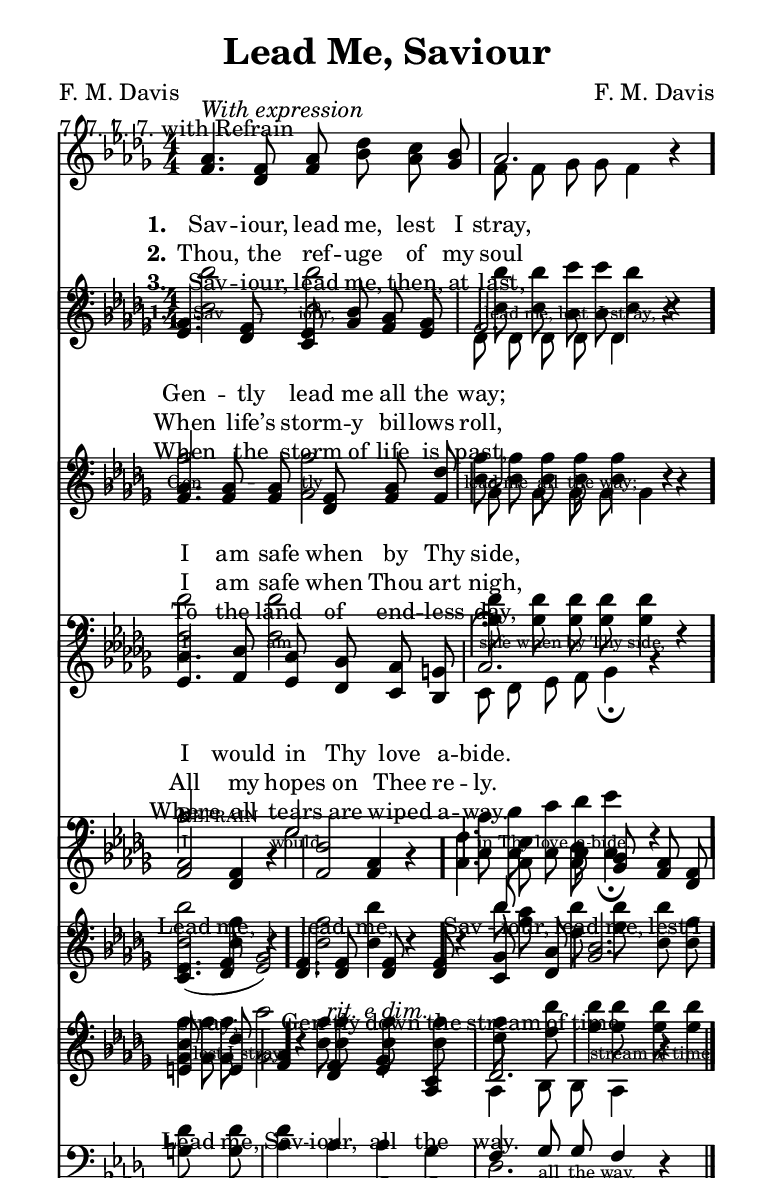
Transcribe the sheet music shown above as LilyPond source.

\include "common/global.ily"
\paper {
  \include "common/paper.ily"
  % expect two warnings about pages out of bounds
#(ly:expect-warning "number of pages is out of bounds")
#(ly:expect-warning "number of pages is out of bounds")
page-count = 1
system-system-spacing.padding = 0
system-system-spacing.basic-distance = 0

}

\header{
  hymnnumber = "234"
  title = "Lead Me, Saviour"
  tunename = ""
  meter = "7. 7. 7. 7. with Refrain"
  poet = "F. M. Davis"
  composer = "F. M. Davis"
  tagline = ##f
}

ta = { \tempo 4=80 }
tb = { \tempo 4=40 }

global = {
  \include "common/overrides.ily"
  \override Staff.TimeSignature.style = #'numbered
  \time 4/4
  \override Score.MetronomeMark.transparent = ##t % hide all fermata changes too
  \ta
  \key des \major
  \autoBeamOff
}

notesSoprano = {
\global
\relative c'' {

  aes4.^\markup{\italic { With expression } } f8 aes8 des c bes | aes2. r4 |
  ges4. f8 ees bes' aes ges | f2. r4 |
  aes4. aes8 aes f aes des | bes2. r4 |
  c4. des8 c bes aes g | aes2.\fermata r4 |

  << s^\markup { \small \caps "Refrain" }
  { aes2 f4 r | des'2 aes4 r } >>
  f'4. ees8 des bes aes f | ees4.( f8 ges2) |
  f4. f8 f f ges aes | bes2.
  c8 des | aes4 f^\markup{\italic{rit. e dim.}} ges c, | des2. r4 |

  \bar "|."

}
}

notesAlto = {
\global
\relative e' {

  f4. des8 f bes aes ges | f8 f ges ges f4 r4 |
  ees4. des8 c ges' f ees | des des des des des4 r4 |
  f4. f8 f des f f | ges8 ges ges ges ges4 r4 |
  ees4. f8 ees des c bes | c des ees f \tb ges4\fermata \ta r4 |

  f2 des4 r | f2 f4 r |
  aes4. aes8 aes ges f des | c4.( des8 ees2) |
  des4. des8 des des c des | ges2.
  e8 e | f4 des ees aes, | aes4 bes8 bes aes4 r4 |

}
}

notesTenor = {
\global
\relative a {

  des2 des | des8 des ees ees des4 r |
  aes2 aes | aes8 aes aes aes aes4 r |
  des2 des | des8 des des des des4 r |
  aes2 ees | aes8 bes c des ees4 r |

  des2 aes4 r | aes2 des4 r |
  r4 des8 c des des des aes | aes4 aes8 aes c2 |
  r4 aes8 aes aes aes aes des | des4 des8 des des4
  des8 des | des4 aes aes ges | f4 ges8 ges f4 r |

}
}

notesBass = {
\global
\relative f {

  des2 des | des8 des c c des4 r |
  aes'2 aes, | des8 des des des des4 r |
  des2 des | ges8 ges ges ges ges4 r |
  aes2 ees | aes,8 aes aes aes aes4_\fermata r4 |

  des2 des4 r | des2 des4 r |
  r4 des'8 aes f ges des des | aes4 aes8 aes aes2 |
  r4 des8 des des des ees f | ges4 ges8 ges ges4
  g8 g | aes4 aes aes, aes | des2. r4 |

}
}

Refrain = \lyricmode {

Lead me, lead me, \bar "."
Sav -- iour, lead me, lest I stray; __ \bar "."
Gen -- tly down the stream of time \bar "."
Lead me, Sav -- iour, all the way. \bar "."

}

wordsA = \lyricmode {
\set stanza = "1."

Sav -- iour, lead me, lest I stray, \bar "."
Gen -- tly lead me all the way; \bar "."
I am safe when by Thy side, \bar "."
I would in Thy love a -- bide. \bar "."

}

wordsB = \lyricmode {
\set stanza = "2."

Thou, the ref -- uge of my soul
When life’s storm -- y bil -- lows roll,
I am safe when Thou art nigh,
All my hopes on Thee re -- ly.

\Refrain

}

wordsC = \lyricmode {
\set stanza = "3."

Sav -- iour, lead me, then, at last,
When the storm of life is past,
To the land of end -- less day,
Where all tears are wiped a -- way.

}

underWords = \lyricmode {
\override LyricText.font-size = #-2
\override LyricHyphen.thickness = #0.7
\set stanza = \markup { \small "1." }

Sav -- iour, lead me, lest I stray,
Gen -- tly lead me all the way;
I am safe when by Thy side,
I would in Thy love a -- bide.

\repeat unfold 11 \skip 4
lest I stray;
\repeat unfold 7 \skip 4
stream of time,
\repeat unfold 7 \skip 4
all the way.

}

\score {
  \context ChoirStaff <<
    \context Staff = upper <<
      \set Staff.autoBeaming = ##f
      \set ChoirStaff.systemStartDelimiter = #'SystemStartBar
      \set ChoirStaff.printPartCombineTexts = ##f
      \partcombine #'(2 . 11) \notesSoprano \notesAlto
      \context NullVoice = sopranos { \voiceOne << \notesSoprano >> }
      \context Lyrics = one   \lyricsto sopranos \wordsA
      \context Lyrics = two   \lyricsto sopranos \wordsB
      \context Lyrics = three \lyricsto sopranos \wordsC
    >>
    \context Staff = men <<
      \set Staff.autoBeaming = ##f
      \clef bass
      \set ChoirStaff.printPartCombineTexts = ##f
      \partcombine #'(2 . 11) \notesTenor \notesBass
      \context NullVoice = tenors { \voiceOne << \notesTenor >> }
      \context Lyrics = four \with { alignAboveContext = men } \lyricsto tenors \underWords
    >>
  >>
  \layout {
    \include "common/layout.ily"
  }
  #(cond ((ly:get-option 'eog-midi-permitted) #{ \midi{
    \include "common/midi.ily"
  } #}))
}

\version "2.19.49"  % necessary for upgrading to future LilyPond versions.

% vi:set et ts=2 sw=2 ai nocindent syntax=lilypond:
